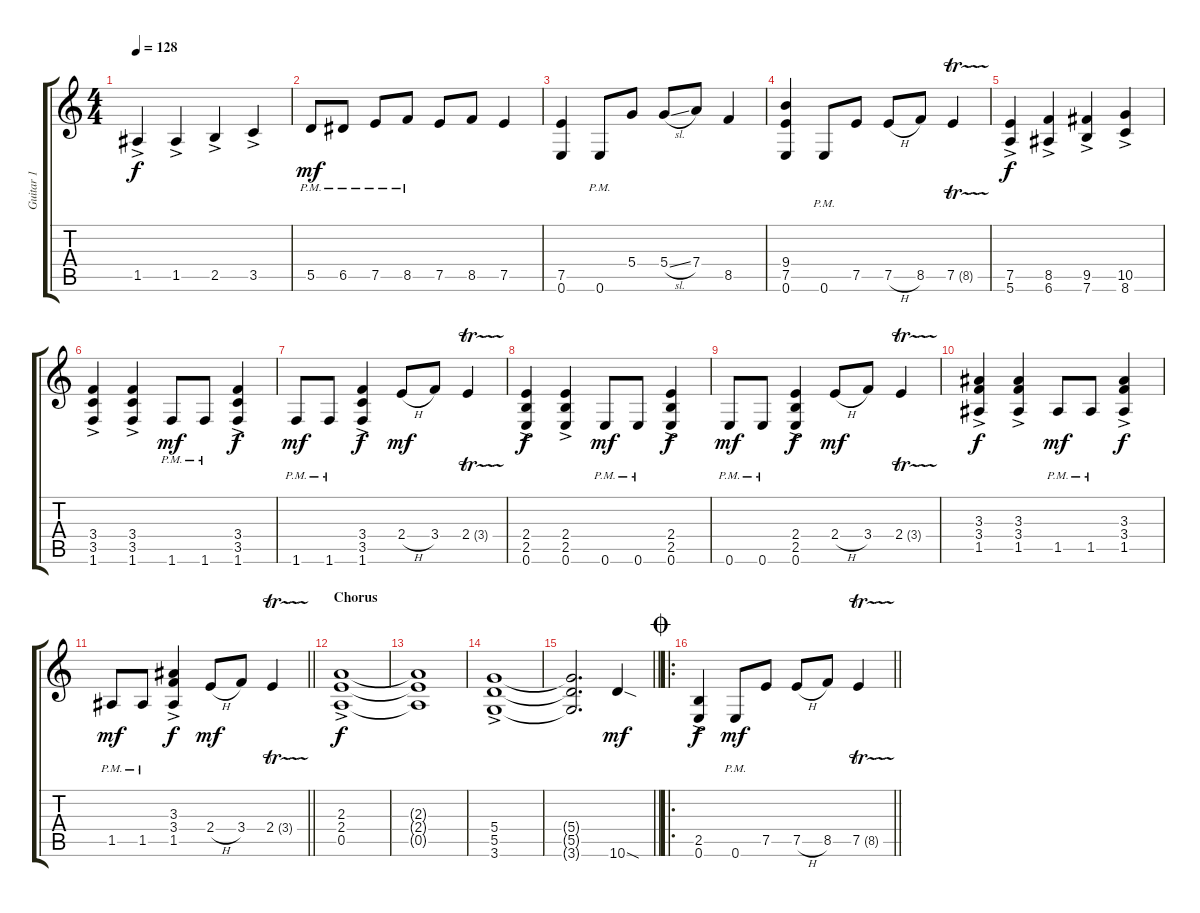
\track ("Guitar 1" "Guitar 1") {instrument distortionguitar}
\staff {score tabs}
\tuning (E4 B3 G3 D3 A2 E2) {hide}
\ts (4 4)
\tempo 128
\clef g2
\ks c
1.5{ac}.4{dy f} 1.5{ac}.4 2.5{ac}.4 3.5{ac}.4 |
5.5{pm}.8{dy mf} 6.5{pm}.8 7.5{pm}.8 8.5{pm}.8 7.5.8 8.5.8 7.5.4 |
(7.5 0.6).4 0.6{pm}.8 5.4.8 5.4{sl}.8 7.4.8 8.5.4 |
(9.4 7.5 0.6).4 0.6{pm}.8 7.5.8 7.5{h}.8 8.5.8 7.5{tr (8 32)}.4 |
(7.5{ac} 5.6{ac}).4{dy f} (8.5{ac} 6.6{ac}).4 (9.5{ac} 7.6{ac}).4 (10.5{ac} 8.6{ac}).4 |
(3.4{ac} 3.5{ac} 1.6{ac}).4 (3.4{ac} 3.5{ac} 1.6{ac}).4 1.6{pm}.8{dy mf} 1.6{pm}.8 (3.4{ac} 3.5{ac} 1.6{ac}).4{dy f} |
1.6{pm}.8{dy mf} 1.6{pm}.8 (3.4{ac} 3.5{ac} 1.6{ac}).4{dy f} 2.4{h}.8{dy mf} 3.4.8 2.4{tr (3 32)}.4 |
(2.4{ac} 2.5{ac} 0.6{ac}).4{dy f} (2.4{ac} 2.5{ac} 0.6{ac}).4 0.6{pm}.8{dy mf} 0.6{pm}.8 (2.4{ac} 2.5{ac} 0.6{ac}).4{dy f} |
0.6{pm}.8{dy mf} 0.6{pm}.8 (2.4{ac} 2.5{ac} 0.6{ac}).4{dy f} 2.4{h}.8{dy mf} 3.4.8 2.4{tr (3 32)}.4 |
(3.3{ac} 3.4{ac} 1.5{ac}).4{dy f} (3.3{ac} 3.4{ac} 1.5{ac}).4 1.5{pm}.8{dy mf} 1.5{pm}.8 (3.3{ac} 3.4{ac} 1.5{ac}).4{dy f} |
\barLineRight lightlight
1.5{pm}.8{dy mf} 1.5{pm}.8 (3.3{ac} 3.4{ac} 1.5{ac}).4{dy f} 2.4{h}.8{dy mf} 3.4.8 2.4{tr (3 32)}.4 |
\section ("" "Chorus")
(2.3{ac} 2.4{ac} 0.5{ac}).1{dy f} |
(2.3{t} 2.4{t} 0.5{t}).1 |
(5.4{ac} 5.5{ac} 3.6{ac}).1 |
\barLineRight lightlight
(5.4{t} 5.5{t} 3.6{t}).2{d} 10.6{sod}.4{dy mf} |
\ro
\section ("" "")
\jump coda
\barLineRight lightlight
(2.5{ac} 0.6{ac}).4{dy f} 0.6{pm}.8{dy mf} 7.5.8 7.5{h}.8 8.5.8 7.5{tr (8 32)}.4
